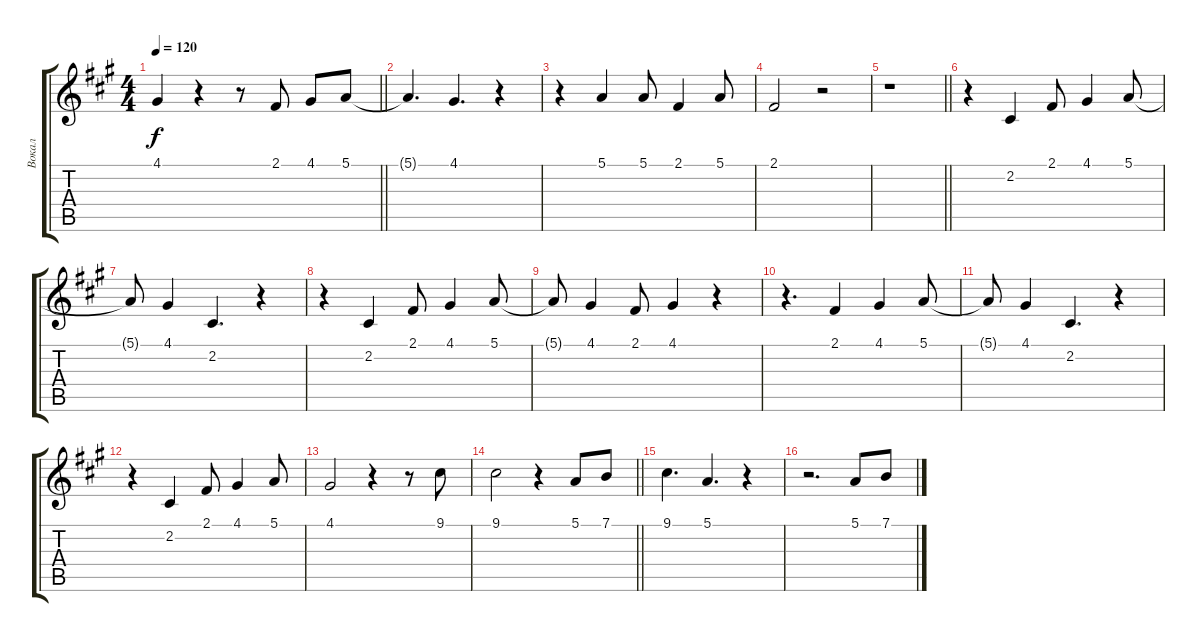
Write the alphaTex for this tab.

\track ("Вокал" "Вокал") {instrument oboe}
\staff {score tabs}
\tuning (E4 B3 G3 D3 A2 E2) {hide}
\ts (4 4)
\tempo 120
\clef g2
\barLineRight lightlight
\ks a
4.1.4{dy f} r.4 r.8 2.1.8 4.1.8 5.1.8 |
5.1{t}.4{d} 4.1.4{d} r.4 |
r.4 5.1.4 5.1.8 2.1.4 5.1.8 |
2.1.2 r.2 |
\barLineRight lightlight
r.1 |
r.4 2.2.4 2.1.8 4.1.4 5.1.8 |
5.1{t}.8 4.1.4 2.2.4{d} r.4 |
r.4 2.2.4 2.1.8 4.1.4 5.1.8 |
5.1{t}.8 4.1.4 2.1.8 4.1.4 r.4 |
r.4{d} 2.1.4 4.1.4 5.1.8 |
5.1{t}.8 4.1.4 2.2.4{d} r.4 |
r.4 2.2.4 2.1.8 4.1.4 5.1.8 |
4.1.2 r.4 r.8 9.1.8 |
\barLineRight lightlight
9.1.2 r.4 5.1.8 7.1.8 |
9.1.4{d} 5.1.4{d} r.4 |
r.2{d} 5.1.8 7.1.8
